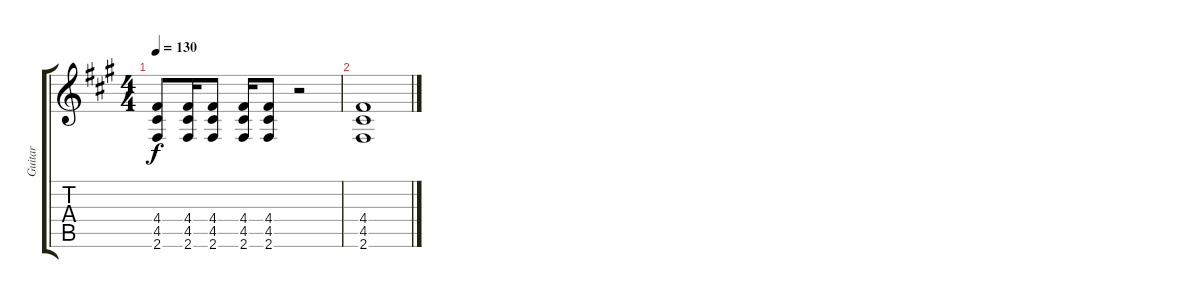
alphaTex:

\track ("Guitar" "Guitar") {instrument distortionguitar}
\staff {score tabs}
\tuning (E4 B3 G3 D3 A2 E2) {hide}
\ts (4 4)
\tempo 130
\clef g2
\ks f#minor
(4.4 4.5 2.6).8{dy f} (4.4 4.5 2.6).16 (4.4 4.5 2.6).8 (4.4 4.5 2.6).16 (4.4 4.5 2.6).8 r.2 |
(4.4 4.5 2.6).1
